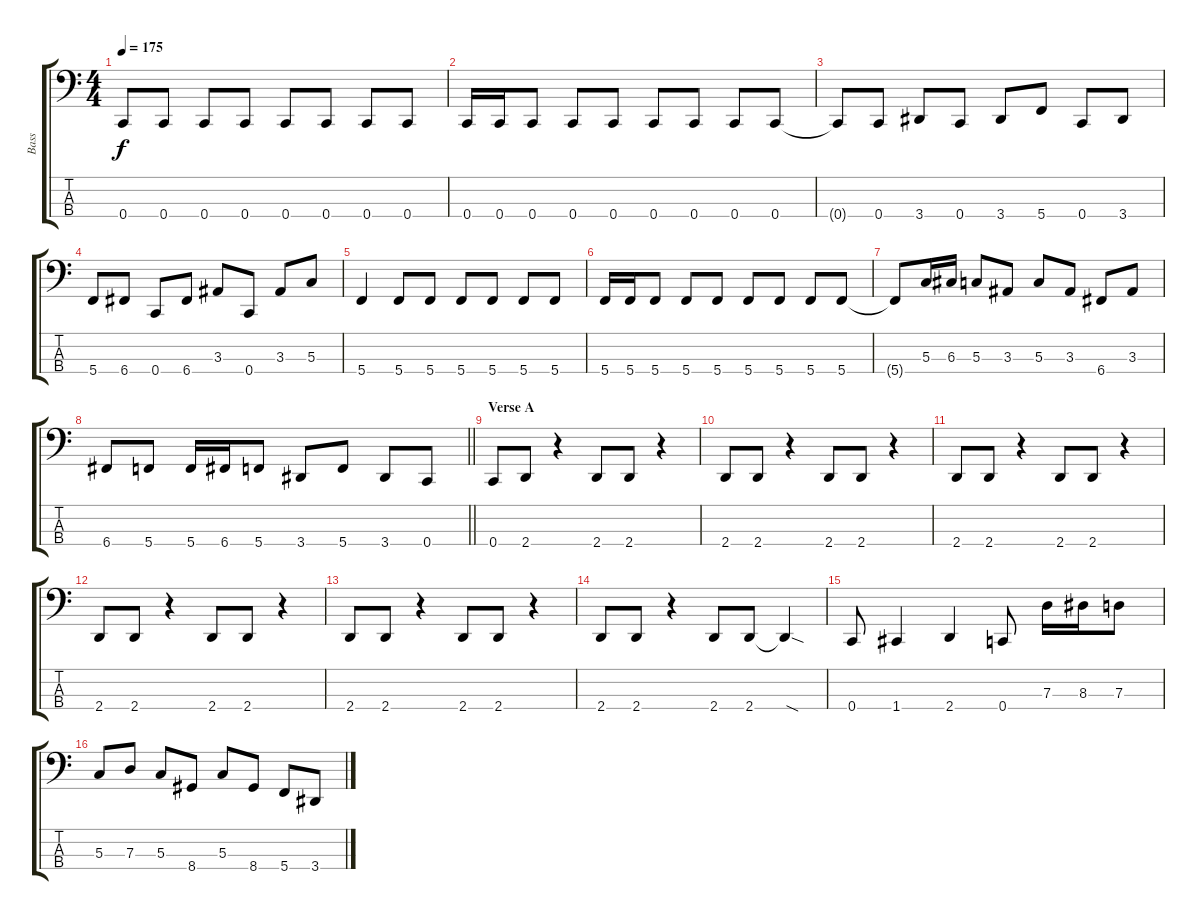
\track ("Bass" "Bass") {instrument electricbassfinger}
\staff {score tabs}
\tuning (F2 C2 G1 C1) {hide}
\ts (4 4)
\tempo 175
\clef f4
\ks c
0.4.8{dy f} 0.4.8 0.4.8 0.4.8 0.4.8 0.4.8 0.4.8 0.4.8 |
0.4.16 0.4.16 0.4.8 0.4.8 0.4.8 0.4.8 0.4.8 0.4.8 0.4.8 |
0.4{t}.8 0.4.8 3.4.8 0.4.8 3.4.8 5.4.8 0.4.8 3.4.8 |
5.4.8 6.4.8 0.4.8 6.4.8 3.3.8 0.4.8 3.3.8 5.3.8 |
5.4.4 5.4.8 5.4.8 5.4.8 5.4.8 5.4.8 5.4.8 |
5.4.16 5.4.16 5.4.8 5.4.8 5.4.8 5.4.8 5.4.8 5.4.8 5.4.8 |
5.4{t}.8 5.3.16 6.3.16 5.3.8 3.3.8 5.3.8 3.3.8 6.4.8 3.3.8 |
\barLineRight lightlight
6.4.8 5.4.8 5.4.16 6.4.16 5.4.8 3.4.8 5.4.8 3.4.8 0.4.8 |
\section ("" "Verse A")
0.4.8 2.4.8 r.4 2.4.8 2.4.8 r.4 |
2.4.8 2.4.8 r.4 2.4.8 2.4.8 r.4 |
2.4.8 2.4.8 r.4 2.4.8 2.4.8 r.4 |
2.4.8 2.4.8 r.4 2.4.8 2.4.8 r.4 |
2.4.8 2.4.8 r.4 2.4.8 2.4.8 r.4 |
2.4.8 2.4.8 r.4 2.4.8 2.4.8 2.4{sod t}.4 |
0.4.8 1.4.4 2.4.4 0.4.8 7.3.16 8.3.16 7.3.8 |
5.3.8 7.3.8 5.3.8 8.4.8 5.3.8 8.4.8 5.4.8 3.4.8
